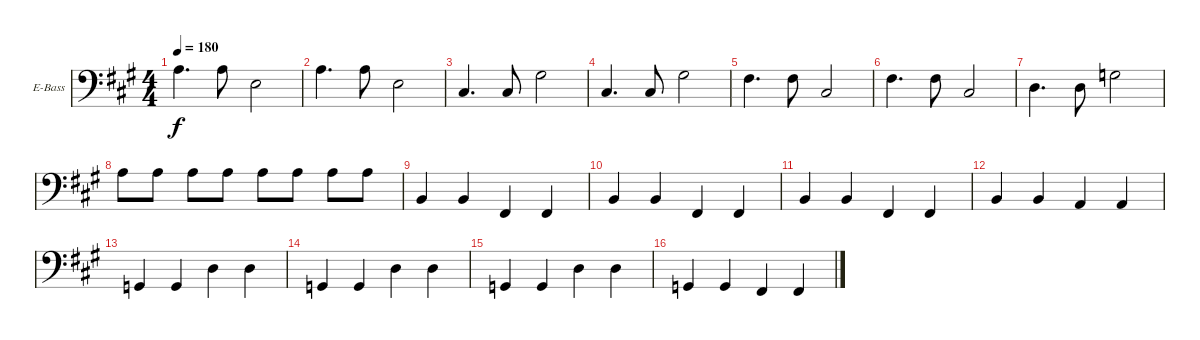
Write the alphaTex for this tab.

\bracketExtendMode groupsimilarinstruments
\firstSystemTrackNameOrientation horizontal
\otherSystemsTrackNameOrientation horizontal
\track ("Bass" "E-Bass") {instrument electricbassfinger}
\staff {score}
\tuning (G2 D2 A1 E1)
\ts (4 4)
\tempo 180
\clef f4
\ks a
7.2.4{d dy f} 7.2.8 7.3.2 |
7.2.4{d} 7.2.8 7.3.2 |
4.3.4{d} 4.3.8 6.2.2 |
4.3.4{d} 4.3.8 6.2.2 |
4.2.4{d} 4.2.8 4.3.2 |
4.2.4{d} 4.2.8 4.3.2 |
5.3.4{d} 5.3.8 5.2.2 |
7.2.8 7.2.8 7.2.8 7.2.8 7.2.8 7.2.8 7.2.8 7.2.8 |
2.3.4 2.3.4 2.4.4 2.4.4 |
2.3.4 2.3.4 2.4.4 2.4.4 |
2.3.4 2.3.4 2.4.4 2.4.4 |
2.3.4 2.3.4 5.4.4 5.4.4 |
3.4.4 3.4.4 5.3.4 5.3.4 |
3.4.4 3.4.4 5.3.4 5.3.4 |
3.4.4 3.4.4 5.3.4 5.3.4 |
3.4.4 3.4.4 2.4.4 2.4.4
